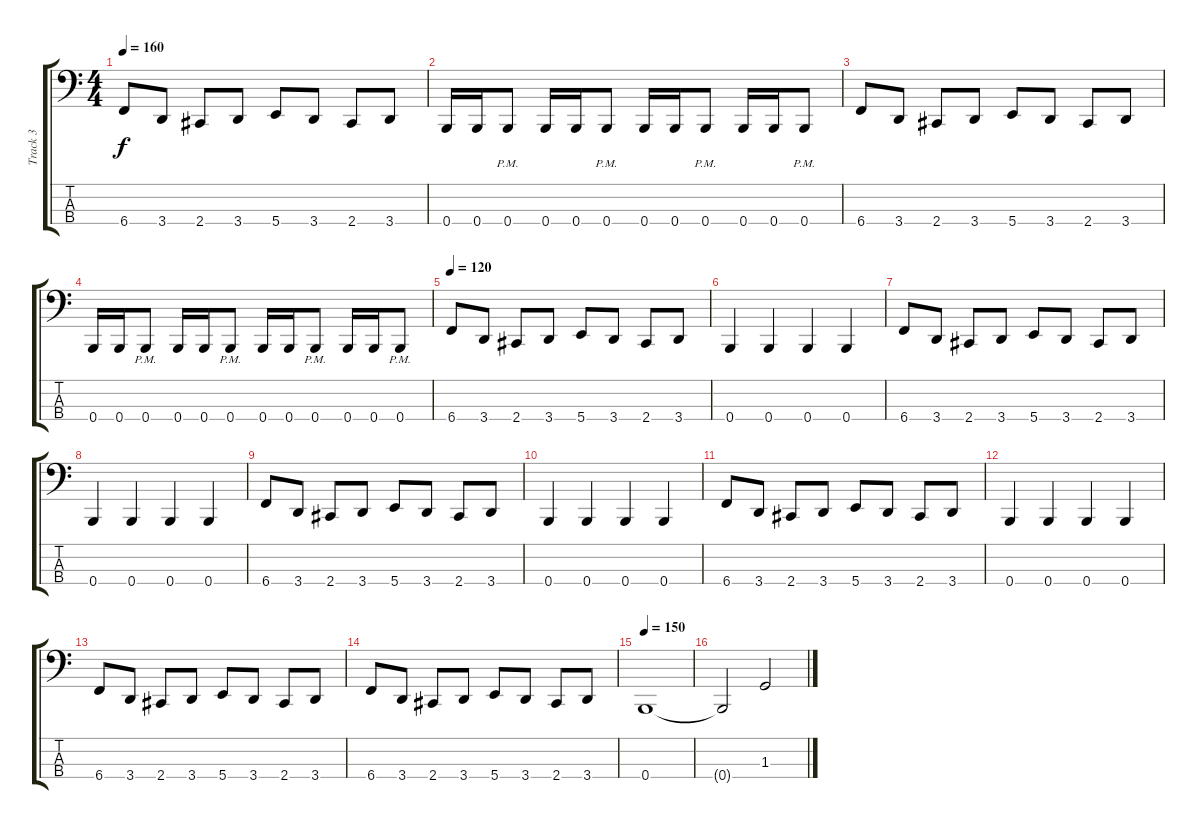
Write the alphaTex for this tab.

\track ("Track 3" "Track 3") {instrument electricbasspick}
\staff {score tabs}
\tuning (E2 B1 Gb1 B0) {hide}
\ts (4 4)
\tempo 160
\clef f4
\ks c
6.4.8{dy f} 3.4.8 2.4.8 3.4.8 5.4.8 3.4.8 2.4.8 3.4.8 |
0.4.16 0.4.16 0.4{pm}.8 0.4.16 0.4.16 0.4{pm}.8 0.4.16 0.4.16 0.4{pm}.8 0.4.16 0.4.16 0.4{pm}.8 |
6.4.8 3.4.8 2.4.8 3.4.8 5.4.8 3.4.8 2.4.8 3.4.8 |
0.4.16 0.4.16 0.4{pm}.8 0.4.16 0.4.16 0.4{pm}.8 0.4.16 0.4.16 0.4{pm}.8 0.4.16 0.4.16 0.4{pm}.8 |
\tempo 120
6.4.8 3.4.8 2.4.8 3.4.8 5.4.8 3.4.8 2.4.8 3.4.8 |
0.4.4 0.4.4 0.4.4 0.4.4 |
6.4.8 3.4.8 2.4.8 3.4.8 5.4.8 3.4.8 2.4.8 3.4.8 |
0.4.4 0.4.4 0.4.4 0.4.4 |
6.4.8 3.4.8 2.4.8 3.4.8 5.4.8 3.4.8 2.4.8 3.4.8 |
0.4.4 0.4.4 0.4.4 0.4.4 |
6.4.8 3.4.8 2.4.8 3.4.8 5.4.8 3.4.8 2.4.8 3.4.8 |
0.4.4 0.4.4 0.4.4 0.4.4 |
6.4.8 3.4.8 2.4.8 3.4.8 5.4.8 3.4.8 2.4.8 3.4.8 |
6.4.8 3.4.8 2.4.8 3.4.8 5.4.8 3.4.8 2.4.8 3.4.8 |
\tempo 150
0.4.1 |
0.4{t}.2 1.3.2
